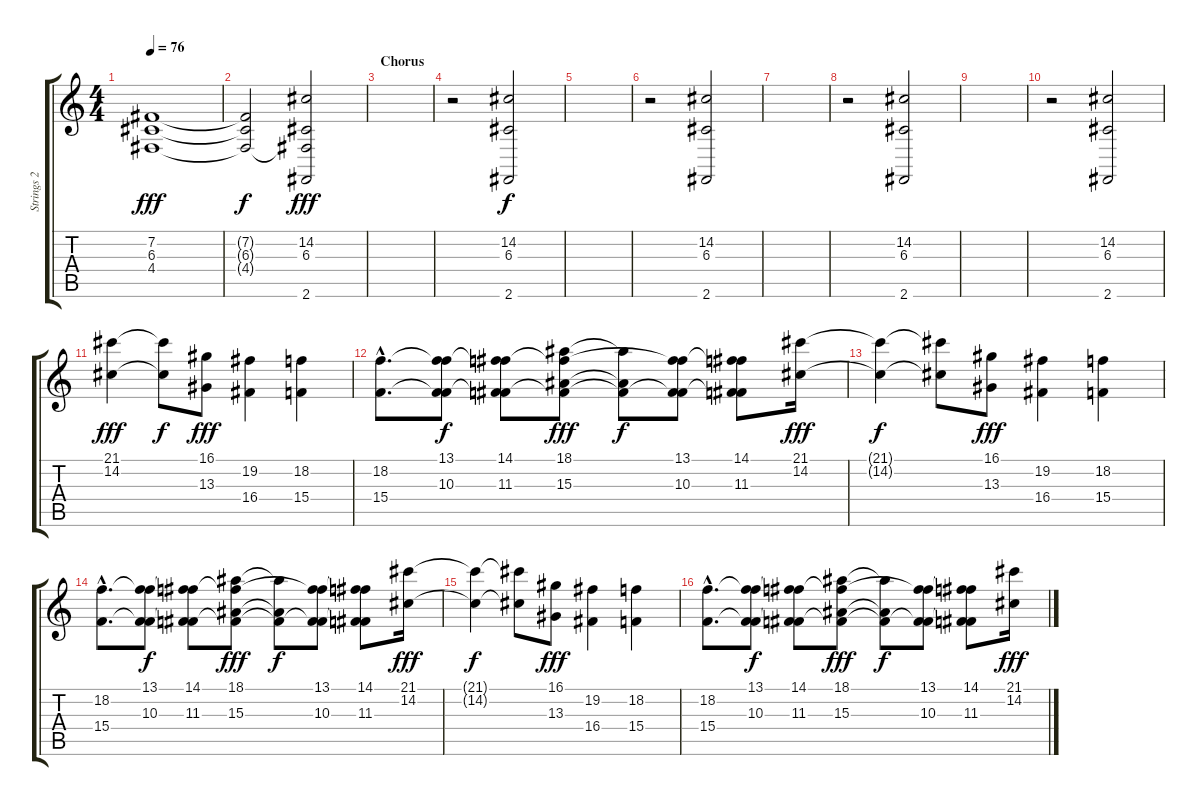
\track ("Strings 2" "Strings 2") {instrument stringensemble2}
\staff {score tabs}
\tuning (E4 B3 G3 D3 A2 E2) {hide}
\ts (4 4)
\tempo 76
\clef g2
\ks c
(7.2 6.3 4.4).1{dy fff volume 8} |
(7.2{t} 6.3{t} 4.4{t}).2{dy f} (14.2 6.3 4.4{t} 2.6).2{dy fff volume 5} |
\section ("" "Chorus")
|
r.2 (14.2 6.3 2.6).2{dy f} |
|
r.2 (14.2 6.3 2.6).2 |
|
r.2 (14.2 6.3 2.6).2 |
|
r.2 (14.2 6.3 2.6).2 |
(21.1 14.2).4{dy fff volume 6} (21.1{t} 14.2{t}).8{dy f} (16.1 13.3).8{dy fff} (19.2 16.4).4 (18.2 15.4).4 |
(18.2{hac} 15.4{hac}).8{d} (13.1 18.2{t} 10.3 15.4{t}).8{dy f} (14.1 18.2{t} 11.3 15.4{t}).8 (18.1 18.2{t} 15.3 15.4{t}).8{dy fff} (18.1{t} 15.3{t} 15.4{t}).8{dy f} (13.1 18.2{t} 10.3 15.4{t}).8 (14.1 18.2{t} 11.3 15.4{t}).8 (21.1 14.2).16{dy fff} |
(21.1{t} 14.2{t}).4{dy f} (21.1{t} 14.2{t}).8 (16.1 13.3).8{dy fff} (19.2 16.4).4 (18.2 15.4).4 |
(18.2{hac} 15.4{hac}).8{d} (13.1 18.2{t} 10.3 15.4{t}).8{dy f} (14.1 18.2{t} 11.3 15.4{t}).8 (18.1 18.2{t} 15.3 15.4{t}).8{dy fff} (18.1{t} 15.3{t} 15.4{t}).8{dy f} (13.1 18.2{t} 10.3 15.4{t}).8 (14.1 18.2{t} 11.3 15.4{t}).8 (21.1 14.2).16{dy fff} |
(21.1{t} 14.2{t}).4{dy f} (21.1{t} 14.2{t}).8 (16.1 13.3).8{dy fff} (19.2 16.4).4 (18.2 15.4).4 |
(18.2{hac} 15.4{hac}).8{d} (13.1 18.2{t} 10.3 15.4{t}).8{dy f} (14.1 18.2{t} 11.3 15.4{t}).8 (18.1 18.2{t} 15.3 15.4{t}).8{dy fff} (18.1{t} 15.3{t} 15.4{t}).8{dy f} (13.1 18.2{t} 10.3 15.4{t}).8 (14.1 18.2{t} 11.3 15.4{t}).8 (21.1 14.2).16{dy fff}
